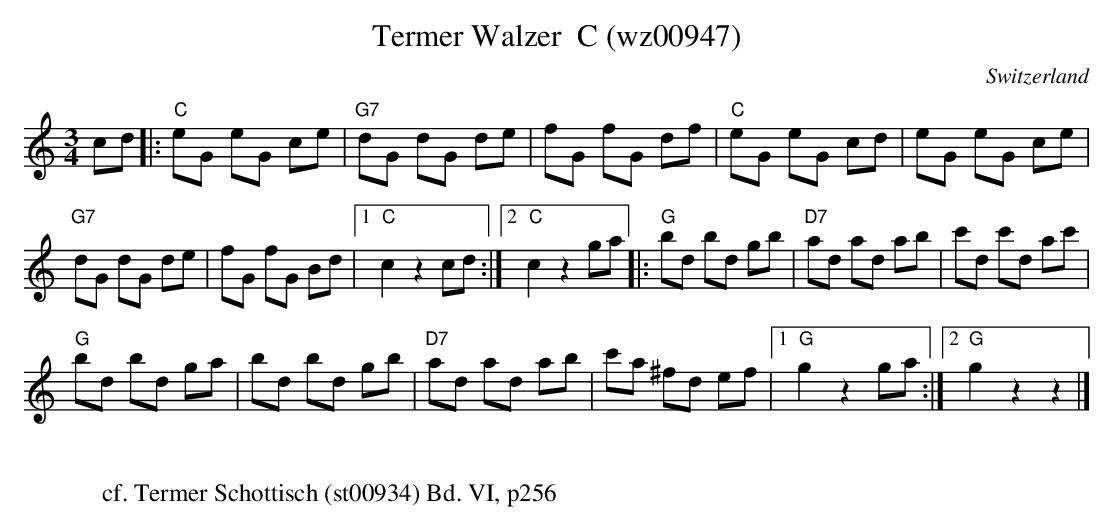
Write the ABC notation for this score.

X:1
T:Termer Walzer  C (wz00947)
O:Switzerland
M:3/4
L:1/8
K:C major
cd |: "C"eG eG ce | "G7"dG dG de | fG fG df | "C"eG eG cd | eG eG ce |
"G7"dG dG de | fG fG Bd |1 "C"c2z2cd :|2 "C"c2z2ga |: "G"bd bd gb | "D7"ad ad ab | c'd c'd ac' |
"G"bd bd ga | bd bd gb | "D7"ad ad ab | c'a ^fd ef |1 "G"g2z2ga :|2 "G"g2z2z2 |]
W:
W: cf. Termer Schottisch (st00934) Bd. VI, p256
